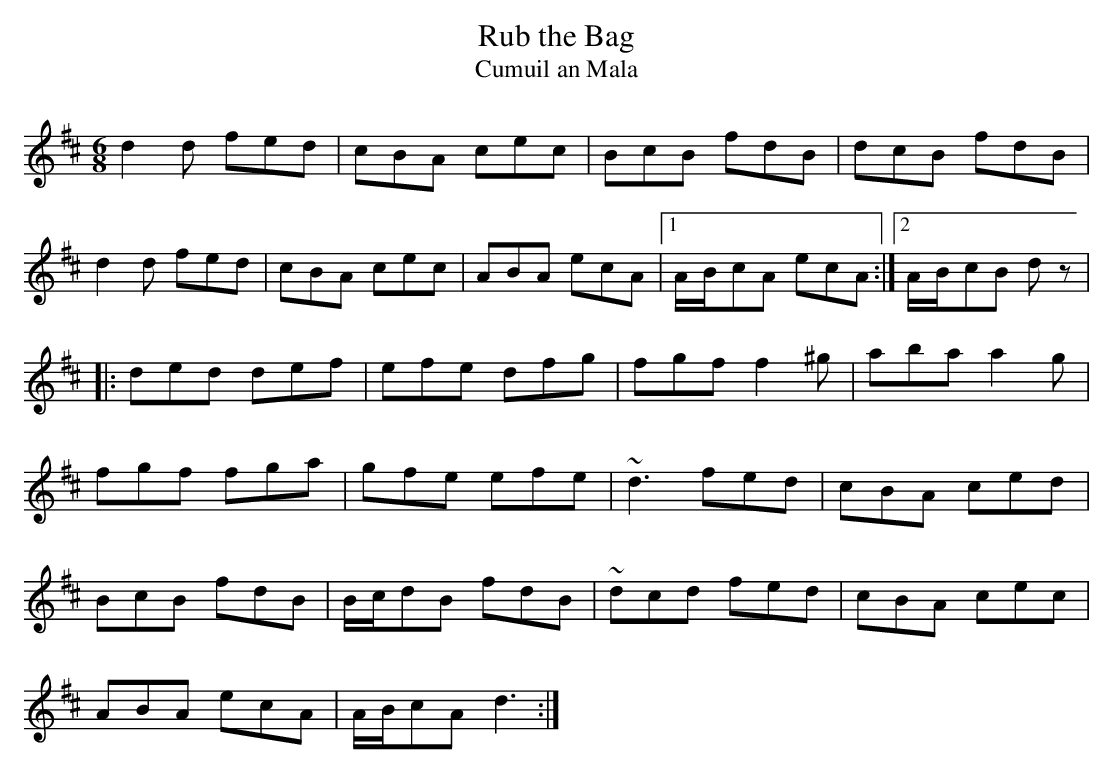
X:1
T: Rub the Bag
T: Cumuil an Mala
M:6/8
L:1/8
K:D
d2 d fed|cBA cec|BcB fdB|dcB fdB|
d2 d fed|cBA cec|ABA ecA|1A/-B/-cA ecA:|2A/-B/-cB d z|
|:ded def|efe dfg|fgf f2 ^g|aba a2 g|
fgf fga|gfe efe|~d3 fed|cBA ced|
BcB fdB|B/-c/-dB fdB|~dcd fed|cBA cec|
ABA ecA|A/-B/-cA d3:|
